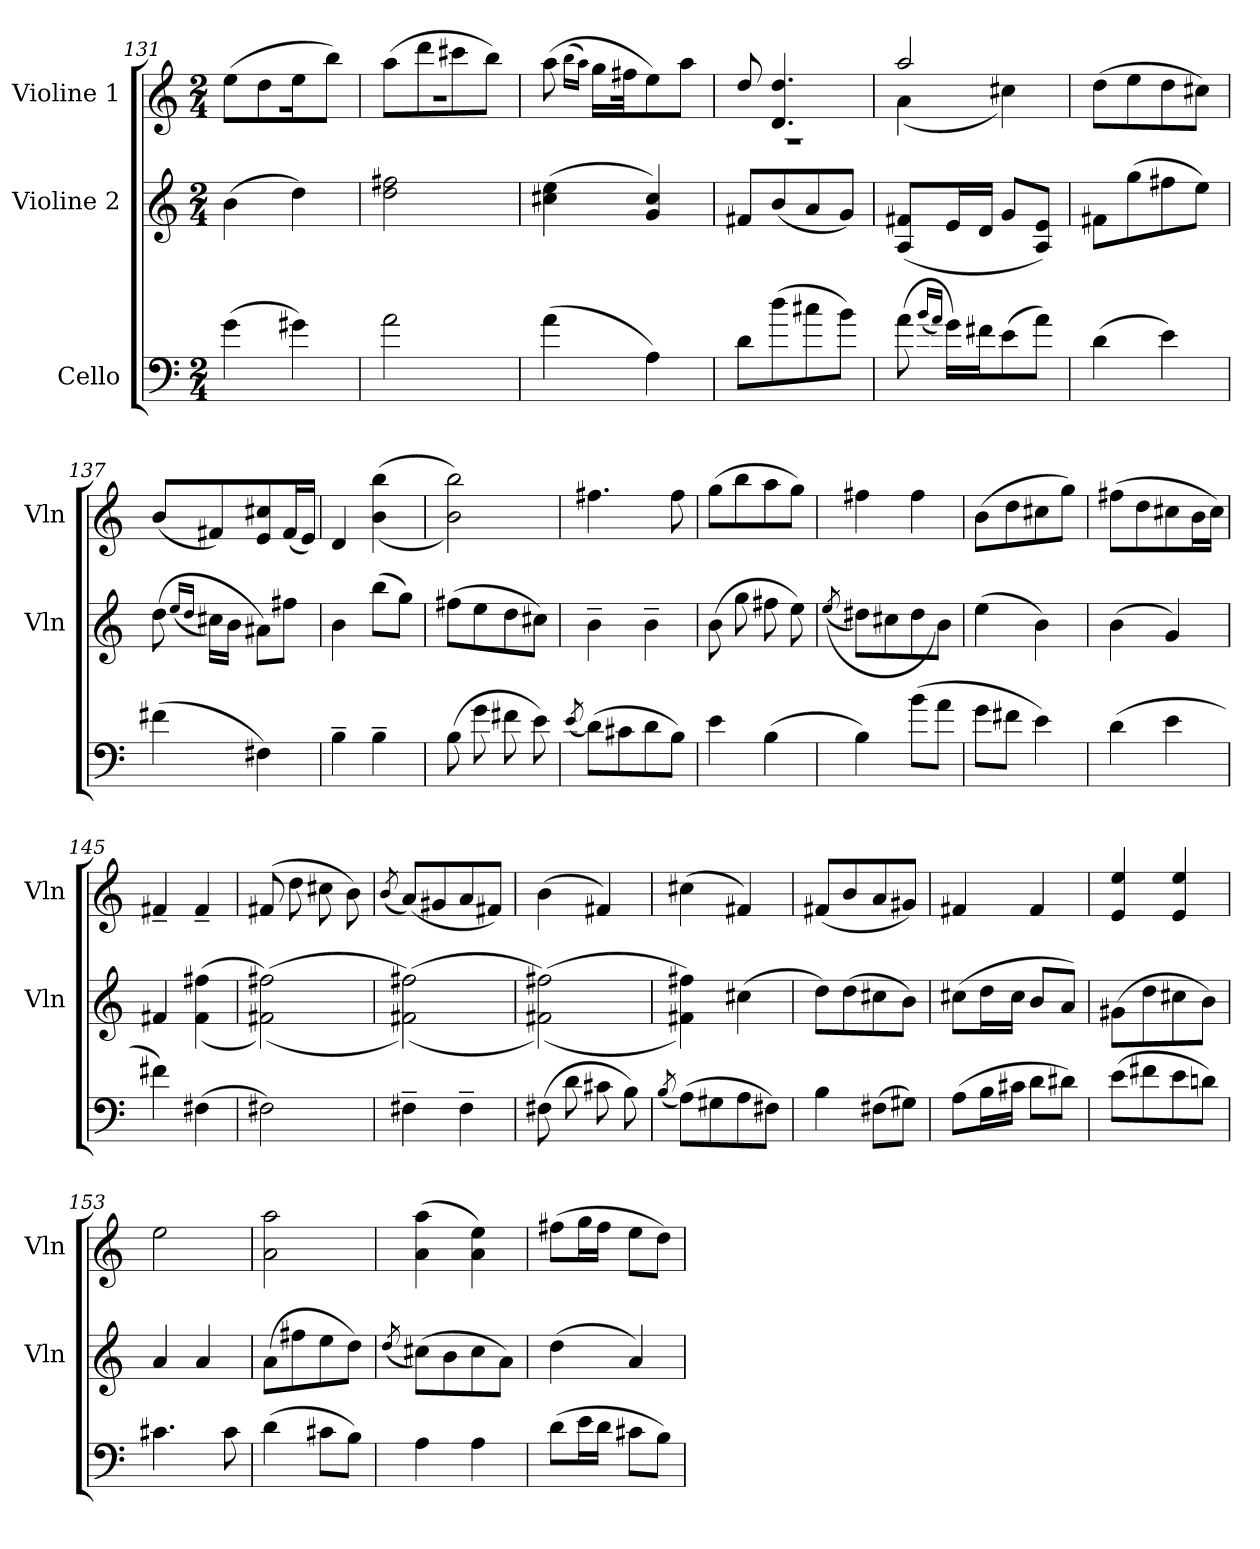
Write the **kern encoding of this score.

**kern	**kern	**kern
*part3	*part2	*part1
*staff3	*staff2	*staff1
*I"Cello	*I"Violine 2	*I"Violine 1
*	*I'Vln	*I'Vln
!!LO:LB:g=z
*clefF4	*clefG2	*clefG2
*M2/4	*M2/4	*M2/4
=131	=131	=131
*	*	*^
(<4g	(>4b	(>8ee\L	2r
.	.	8dd\	.
4g#X)	4dd)	8ee\	.
.	.	8bb\J)	.
=132	=132	=132	=132
2a	2dd 2ff#	(>8aa\L	2r
.	.	8ddd\	.
.	.	8ccc#X\	.
.	.	8bb\J)	.
=133	=133	=133	=133
(<4a	(<4cc#X 4ee	(>8aa\	2r
.	.	(>16qbb\LL	.
.	.	16qaa\JJ)	.
.	.	16gg\LL	.
.	.	16ff#\J	.
4A)	4g 4cc#)	8ee\)	.
.	.	8aa\J	.
=134	=134	=134	=134
8dL	8f#L	8dd/	2r
(<8dd	(<8b	4.d/ 4.dd/	.
8cc#X	8a	.	.
8bJ)	8gJ)	.	.
=135	=135	=135	=135
(<8a	(<8A 8f#L	2aa/	(<4a\
(<16qbLL	.	.	.
16qaJJ)	.	.	.
16gLL)	16eL	.	.
16f#J	16dJJ	.	.
(<8e	8gL	.	4cc#X\)
8aJ)	8A 8eJ)	.	.
*	*	*v	*v
=136	=136	=136
(>4d	8f#L	(>8dd\L
.	(>8gg	8ee\
4e)	8ff#	8dd\
.	8eeJ)	8cc#X\J)
!!LO:LB:g=z
=137	=137	=137
(>4f#	(>8dd	(<8bL
.	(>16qeeLL	.
.	16qddJJ	.
.	16cc#XLL)	8f#)
.	16bJJ	.
4F#)	8a#XL)	8e 8cc#X
.	8ff#J	(<16f#L
.	.	16eJJ)
=138	=138	=138
4B~	4b	4d
4B~	(>8bbL	(>(<4b 4bb
.	8ggJ)	.
=139	=139	=139
(>8B	(>8ff#L	2b 2bb))
8g	8ee	.
8f#	8dd	.
8e)	8cc#XJ)	.
=140	=140	=140
(>8qe/	.	.
(>8dL)	4b~	4.ff#
8c#X	.	.
8d	4b~	.
8BJ)	.	8ff#
=141	=141	=141
4e	(>8b	(>8ggL
.	8gg	8bb
(>4B	8ff#	8aa
.	8ee)	8ggJ)
=142	=142	=142
.	(>(>8qee/	.
4B)	8dd#XL)	4ff#
.	8cc#X	.
(<8bL	8dd#	4ff#
8aJ	8bJ)	.
=143	=143	=143
8gL	(>4ee	(>8bL
8f#J	.	8dd
4e)	4b)	8cc#X
.	.	8ggJ)
!!LO:LB:g=z
=144	=144	=144
(<4d	(>4b	(>8ff#L
.	.	8dd
4e	4g)	8cc#X
.	.	16bL
.	.	16cc#JJ)
=145	=145	=145
4f#)	4f#	4f#~
(>4F#	(<(>4f# 4ff#	4f#~
=146	=146	=146
2F#)	(<(>2f# 2ff#))	(<8f#
.	.	8dd
.	.	8cc#X
.	.	8b)
=147	=147	=147
.	.	(<8qb/
4F#~	(>(<2f# 2ff#))	(<8aL)
.	.	8g#X
4F#~	.	8a
.	.	8f#J)
=148	=148	=148
(>8F#	(>(<2f# 2ff#))	(<4b
8d	.	.
8c#X	.	4f#)
8B)	.	.
=149	=149	=149
(>8qB/	.	.
(>8AL)	4f# 4ff#))	(<4cc#X
8G#X	.	.
8A	(>4cc#X	4f#)
8F#J)	.	.
=150	=150	=150
4B	8ddL)	(<8f#L
.	(>8dd	8b
(>8F#L	8cc#X	8a
8G#XJ)	8bJ)	8g#XJ)
!!LO:LB:g=z
=151	=151	=151
(>8AL	(>8cc#XL	4f#
16BL	16ddL	.
16c#XJJ	16cc#JJ	.
8dL	8bL	4f#
8d#XJ)	8aJ)	.
=152	=152	=152
(>8eL	(>8g#XL	4e 4ee
8f#	8dd	.
8e	8cc#X	4e 4ee
8dnJ)	8bJ)	.
=153	=153	=153
4.c#X	4a	2ee
.	4a	.
8c#	.	.
=154	=154	=154
(>4d	(>8aL	2a 2aa
.	8ff#	.
8c#XL	8ee	.
8BJ)	8ddJ)	.
!!LO:LB:g=z
=155	=155	=155
.	(>8qdd/	.
4A	(>8cc#XL)	(>4a 4aa
.	8b	.
4A	8cc#	4a 4ee)
.	8aJ)	.
=156	=156	=156
(>8dL	(<4dd	(>8ff#L
16eL	.	16ggL
16dJJ	.	16ff#JJ
8c#XL	4a)	8eeL
8BJ)	.	8ddJ)
=	=	=
*-	*-	*-
